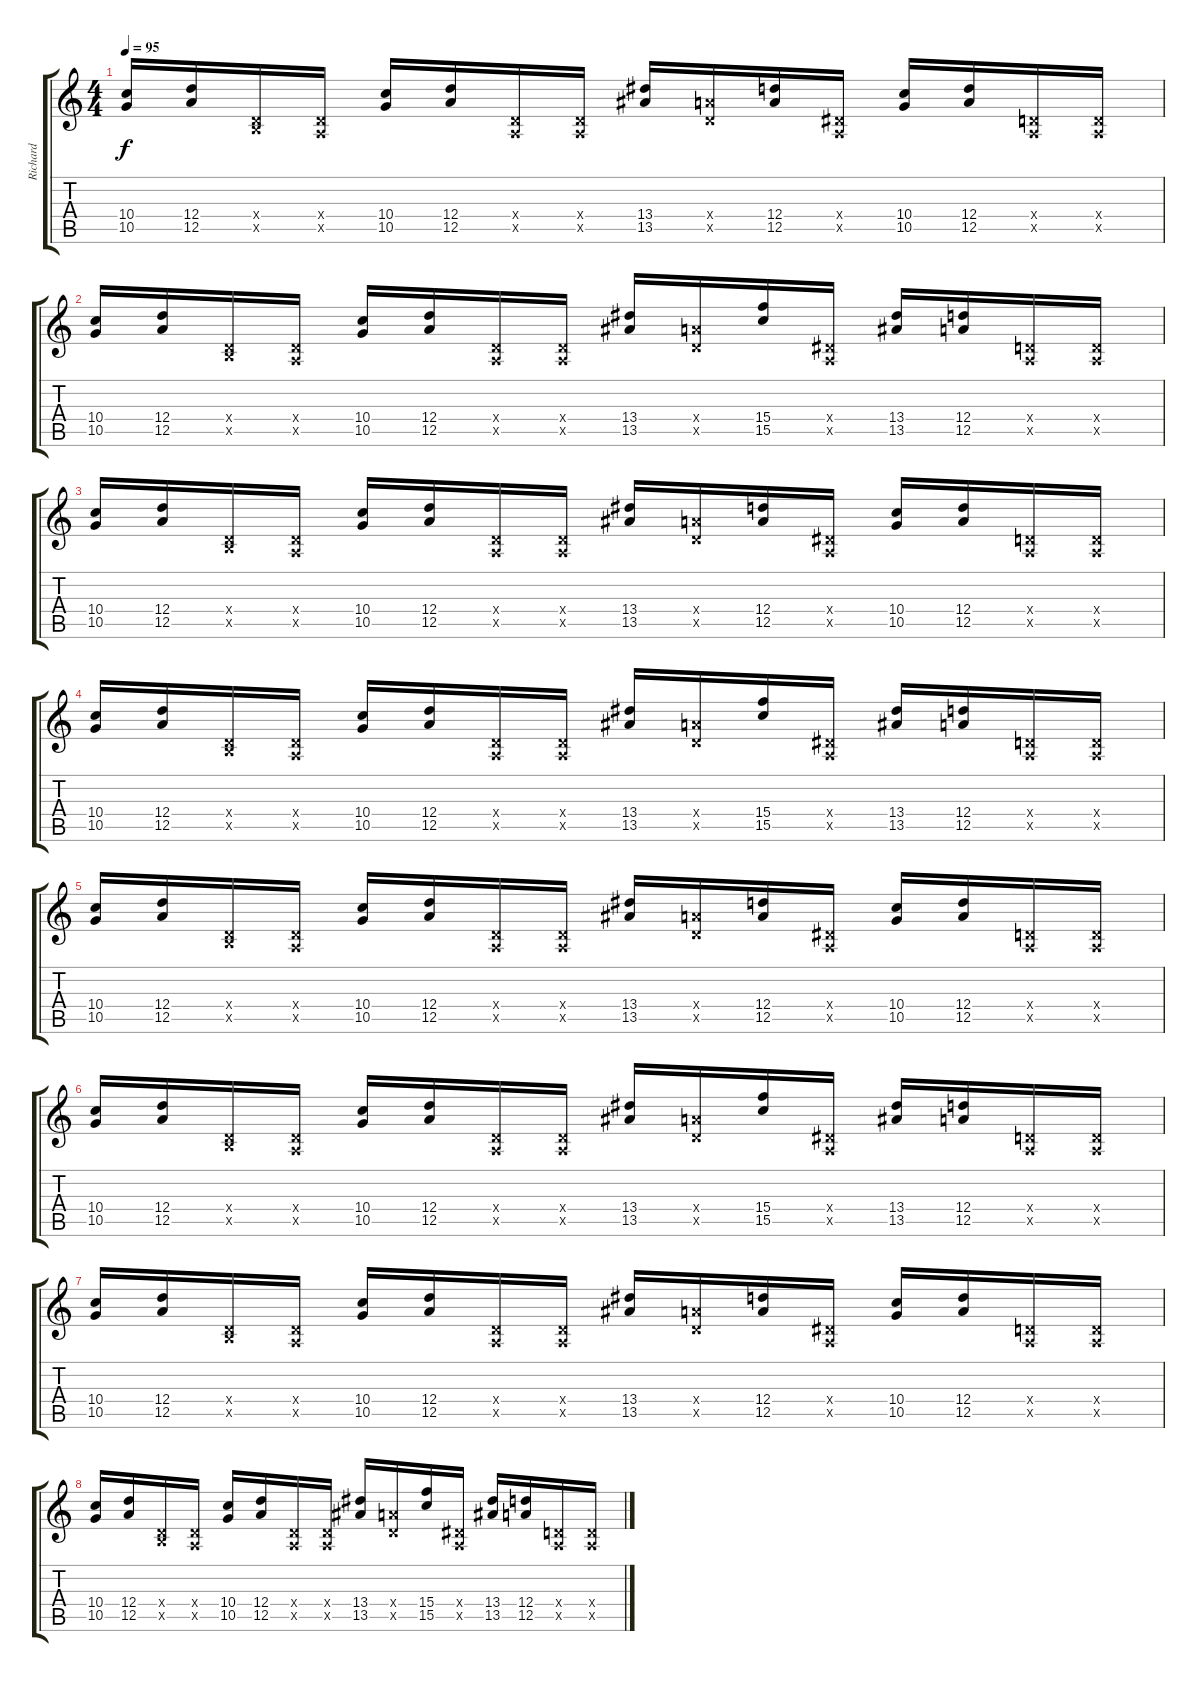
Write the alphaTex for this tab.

\track ("Richard" "Richard") {instrument acousticguitarsteel}
\staff {score tabs}
\tuning (E4 B3 G3 D3 A2 E2) {hide}
\ts (4 4)
\tempo 95
\clef g2
\ks c
(10.4 10.5).16{dy f} (12.4 12.5).16 (0.4{x} 2.5{x}).16 (0.4{x} 0.5{x}).16 (10.4 10.5).16 (12.4 12.5).16 (0.4{x} 0.5{x}).16 (0.4{x} 0.5{x}).16 (13.4 13.5).16 (0.4{x} 12.5{x}).16 (12.4 12.5).16 (1.4{x} 0.5{x}).16 (10.4 10.5).16 (12.4 12.5).16 (0.4{x} 0.5{x}).16 (0.4{x} 0.5{x}).16 |
(10.4 10.5).16 (12.4 12.5).16 (0.4{x} 2.5{x}).16 (0.4{x} 0.5{x}).16 (10.4 10.5).16 (12.4 12.5).16 (0.4{x} 0.5{x}).16 (0.4{x} 0.5{x}).16 (13.4 13.5).16 (0.4{x} 12.5{x}).16 (15.4 15.5).16 (1.4{x} 0.5{x}).16 (13.4 13.5).16 (12.4 12.5).16 (0.4{x} 0.5{x}).16 (0.4{x} 0.5{x}).16 |
(10.4 10.5).16 (12.4 12.5).16 (0.4{x} 2.5{x}).16 (0.4{x} 0.5{x}).16 (10.4 10.5).16 (12.4 12.5).16 (0.4{x} 0.5{x}).16 (0.4{x} 0.5{x}).16 (13.4 13.5).16 (0.4{x} 12.5{x}).16 (12.4 12.5).16 (1.4{x} 0.5{x}).16 (10.4 10.5).16 (12.4 12.5).16 (0.4{x} 0.5{x}).16 (0.4{x} 0.5{x}).16 |
(10.4 10.5).16 (12.4 12.5).16 (0.4{x} 2.5{x}).16 (0.4{x} 0.5{x}).16 (10.4 10.5).16 (12.4 12.5).16 (0.4{x} 0.5{x}).16 (0.4{x} 0.5{x}).16 (13.4 13.5).16 (0.4{x} 12.5{x}).16 (15.4 15.5).16 (1.4{x} 0.5{x}).16 (13.4 13.5).16 (12.4 12.5).16 (0.4{x} 0.5{x}).16 (0.4{x} 0.5{x}).16 |
(10.4 10.5).16 (12.4 12.5).16 (0.4{x} 2.5{x}).16 (0.4{x} 0.5{x}).16 (10.4 10.5).16 (12.4 12.5).16 (0.4{x} 0.5{x}).16 (0.4{x} 0.5{x}).16 (13.4 13.5).16 (0.4{x} 12.5{x}).16 (12.4 12.5).16 (1.4{x} 0.5{x}).16 (10.4 10.5).16 (12.4 12.5).16 (0.4{x} 0.5{x}).16 (0.4{x} 0.5{x}).16 |
(10.4 10.5).16 (12.4 12.5).16 (0.4{x} 2.5{x}).16 (0.4{x} 0.5{x}).16 (10.4 10.5).16 (12.4 12.5).16 (0.4{x} 0.5{x}).16 (0.4{x} 0.5{x}).16 (13.4 13.5).16 (0.4{x} 12.5{x}).16 (15.4 15.5).16 (1.4{x} 0.5{x}).16 (13.4 13.5).16 (12.4 12.5).16 (0.4{x} 0.5{x}).16 (0.4{x} 0.5{x}).16 |
(10.4 10.5).16 (12.4 12.5).16 (0.4{x} 2.5{x}).16 (0.4{x} 0.5{x}).16 (10.4 10.5).16 (12.4 12.5).16 (0.4{x} 0.5{x}).16 (0.4{x} 0.5{x}).16 (13.4 13.5).16 (0.4{x} 12.5{x}).16 (12.4 12.5).16 (1.4{x} 0.5{x}).16 (10.4 10.5).16 (12.4 12.5).16 (0.4{x} 0.5{x}).16 (0.4{x} 0.5{x}).16 |
(10.4 10.5).16 (12.4 12.5).16 (0.4{x} 2.5{x}).16 (0.4{x} 0.5{x}).16 (10.4 10.5).16 (12.4 12.5).16 (0.4{x} 0.5{x}).16 (0.4{x} 0.5{x}).16 (13.4 13.5).16 (0.4{x} 12.5{x}).16 (15.4 15.5).16 (1.4{x} 0.5{x}).16 (13.4 13.5).16 (12.4 12.5).16 (0.4{x} 0.5{x}).16 (0.4{x} 0.5{x}).16
